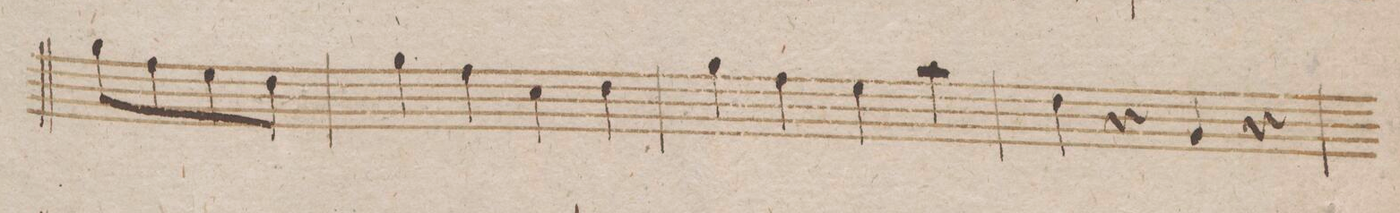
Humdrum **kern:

**kern	**dynam
*I"Violoncello	*
*clefF4	*
*k[b-]	*
*met(c|)	*
*M2/2	*
8B-\L	.
8A\	.
8G\	.
8F\J	.
=66	=66
4B-\	.
4A\	.
4E\	.
4F\	.
=67	=67
4B-\	.
4A\	.
4G\	.
4c\	.
=68	=68
4F\	.
4r	.
4BB-/	.
4r	.
=69	=69
*-	*-
